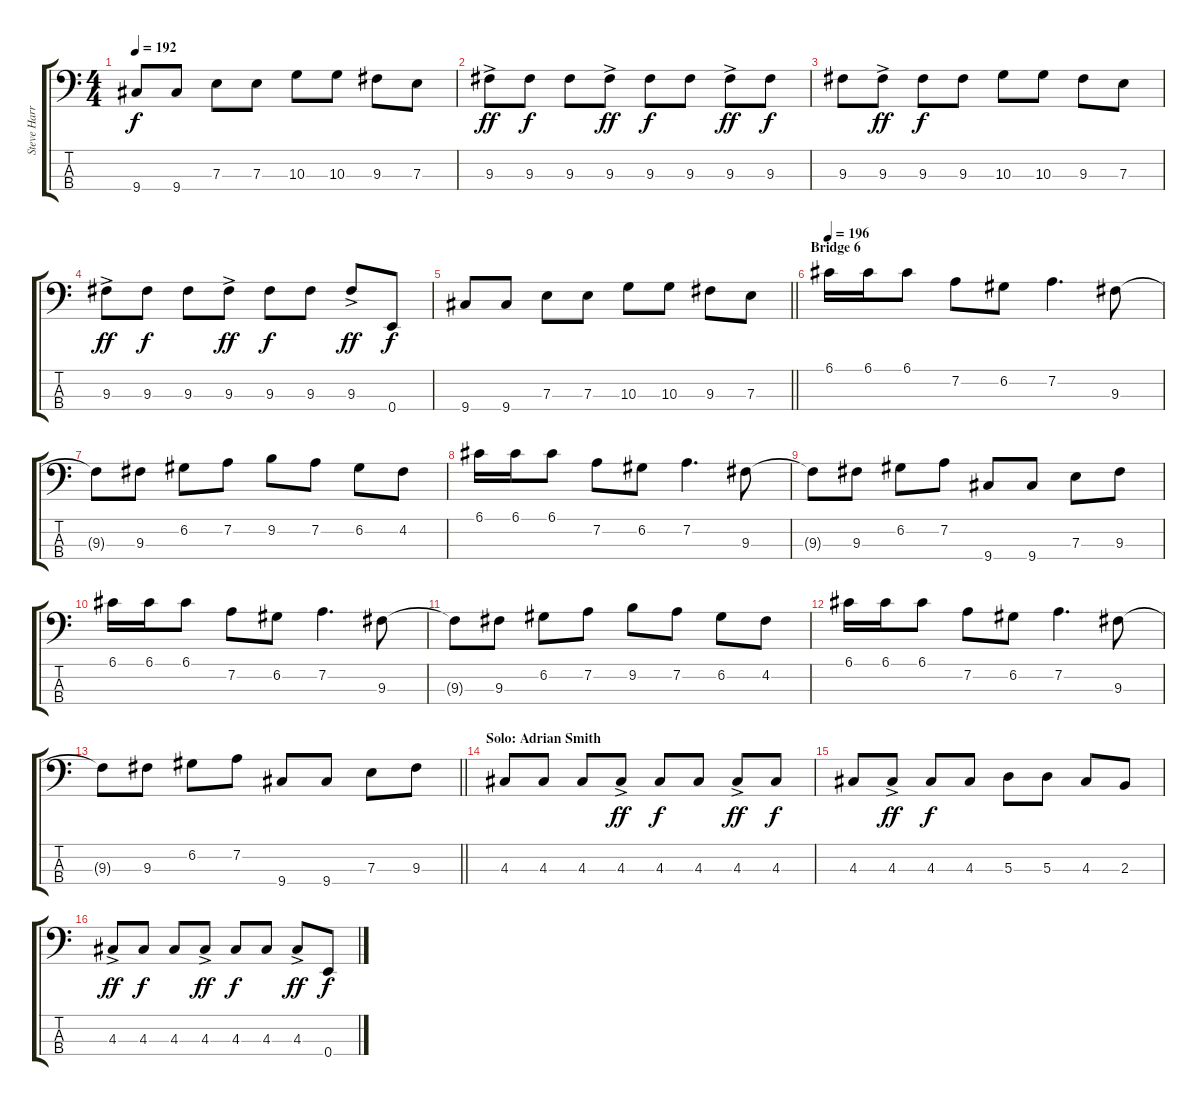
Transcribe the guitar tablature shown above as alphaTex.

\track ("Steve Harris" "Steve Harr") {instrument electricbassfinger}
\staff {score tabs}
\tuning (G2 D2 A1 E1) {hide}
\ts (4 4)
\tempo 192
\clef f4
\ks c
9.4.8{dy f} 9.4.8 7.3.8 7.3.8 10.3.8 10.3.8 9.3.8 7.3.8 |
9.3{ac}.8{dy ff} 9.3.8{dy f} 9.3.8 9.3{ac}.8{dy ff} 9.3.8{dy f} 9.3.8 9.3{ac}.8{dy ff} 9.3.8{dy f} |
9.3.8 9.3{ac}.8{dy ff} 9.3.8{dy f} 9.3.8 10.3.8 10.3.8 9.3.8 7.3.8 |
9.3{ac}.8{dy ff} 9.3.8{dy f} 9.3.8 9.3{ac}.8{dy ff} 9.3.8{dy f} 9.3.8 9.3{ac}.8{dy ff} 0.4.8{dy f} |
\barLineRight lightlight
9.4.8 9.4.8 7.3.8 7.3.8 10.3.8 10.3.8 9.3.8 7.3.8 |
\section ("" "Bridge 6")
\tempo 196
6.1.16 6.1.16 6.1.8 7.2.8 6.2.8 7.2.4{d} 9.3.8 |
9.3{t}.8 9.3.8 6.2.8 7.2.8 9.2.8 7.2.8 6.2.8 4.2.8 |
6.1.16 6.1.16 6.1.8 7.2.8 6.2.8 7.2.4{d} 9.3.8 |
9.3{t}.8 9.3.8 6.2.8 7.2.8 9.4.8 9.4.8 7.3.8 9.3.8 |
6.1.16 6.1.16 6.1.8 7.2.8 6.2.8 7.2.4{d} 9.3.8 |
9.3{t}.8 9.3.8 6.2.8 7.2.8 9.2.8 7.2.8 6.2.8 4.2.8 |
6.1.16 6.1.16 6.1.8 7.2.8 6.2.8 7.2.4{d} 9.3.8 |
\barLineRight lightlight
9.3{t}.8 9.3.8 6.2.8 7.2.8 9.4.8 9.4.8 7.3.8 9.3.8 |
\section ("" "Solo: Adrian Smith")
4.3.8 4.3.8 4.3.8 4.3{ac}.8{dy ff} 4.3.8{dy f} 4.3.8 4.3{ac}.8{dy ff} 4.3.8{dy f} |
4.3.8 4.3{ac}.8{dy ff} 4.3.8{dy f} 4.3.8 5.3.8 5.3.8 4.3.8 2.3.8 |
4.3{ac}.8{dy ff} 4.3.8{dy f} 4.3.8 4.3{ac}.8{dy ff} 4.3.8{dy f} 4.3.8 4.3{ac}.8{dy ff} 0.4.8{dy f}
